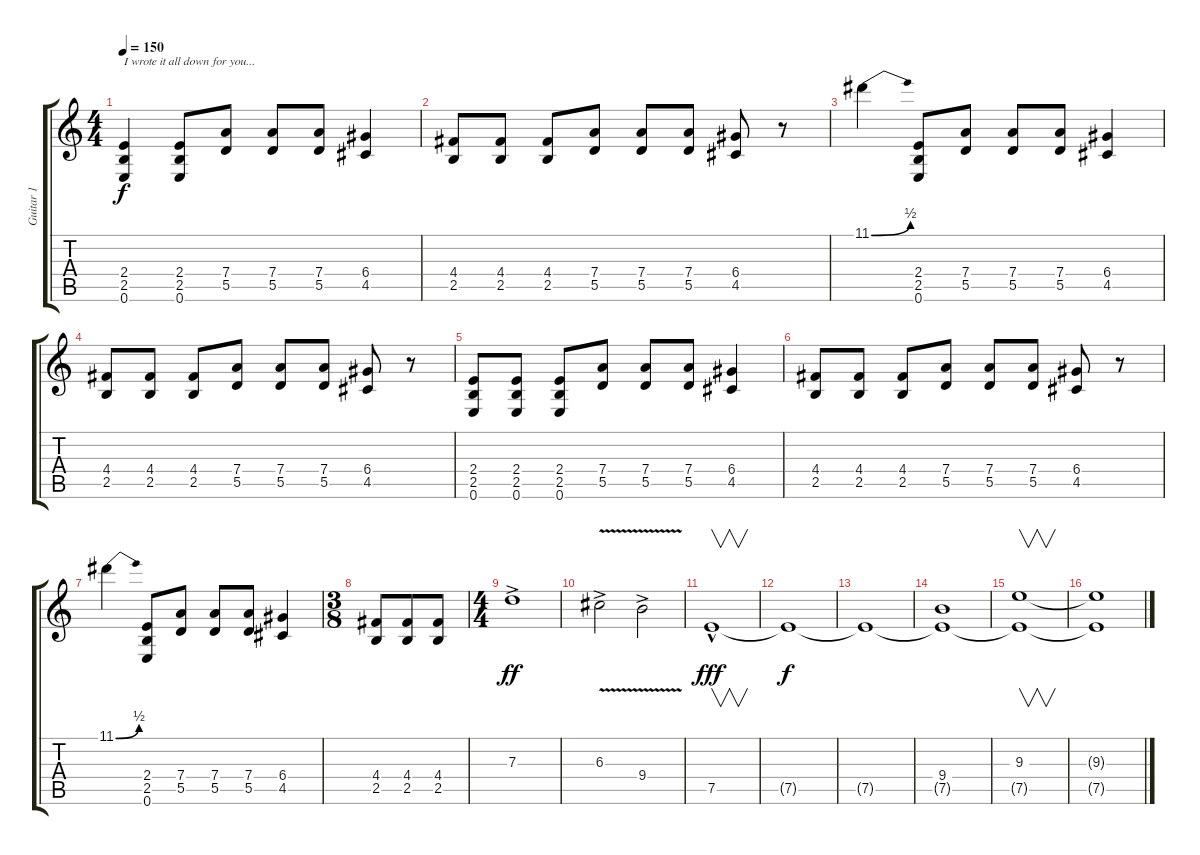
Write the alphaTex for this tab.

\track ("Guitar 1" "Guitar 1") {instrument distortionguitar}
\staff {score tabs}
\tuning (E4 B3 G3 D3 A2 E2) {hide}
\ts (4 4)
\tempo 150
\clef g2
\ks c
(2.4 2.5 0.6).4{txt "I wrote it all down for you..." dy f} (2.4 2.5 0.6).8 (7.4 5.5).8 (7.4 5.5).8 (7.4 5.5).8 (6.4 4.5).4 |
(4.4 2.5).8 (4.4 2.5).8 (4.4 2.5).8 (7.4 5.5).8 (7.4 5.5).8 (7.4 5.5).8 (6.4 4.5).8 r.8 |
11.1{be (bend 0 0 60 2)}.4 (2.4 2.5 0.6).8 (7.4 5.5).8 (7.4 5.5).8 (7.4 5.5).8 (6.4 4.5).4 |
(4.4 2.5).8 (4.4 2.5).8 (4.4 2.5).8 (7.4 5.5).8 (7.4 5.5).8 (7.4 5.5).8 (6.4 4.5).8 r.8 |
(2.4 2.5 0.6).8 (2.4 2.5 0.6).8 (2.4 2.5 0.6).8 (7.4 5.5).8 (7.4 5.5).8 (7.4 5.5).8 (6.4 4.5).4 |
(4.4 2.5).8 (4.4 2.5).8 (4.4 2.5).8 (7.4 5.5).8 (7.4 5.5).8 (7.4 5.5).8 (6.4 4.5).8 r.8 |
11.1{be (bend 0 0 60 2)}.4 (2.4 2.5 0.6).8 (7.4 5.5).8 (7.4 5.5).8 (7.4 5.5).8 (6.4 4.5).4 |
\ts (3 8)
(4.4 2.5).8 (4.4 2.5).8 (4.4 2.5).8 |
\ts (4 4)
7.3{ac}.1{dy ff} |
6.3{v ac}.2 9.4{v ac}.2 |
7.5{hac}.1{v dy fff} |
7.5{t}.1{dy f} |
7.5{t}.1 |
(9.4 7.5{t}).1 |
(9.3 7.5{t}).1{v} |
(9.3{t} 7.5{t}).1
